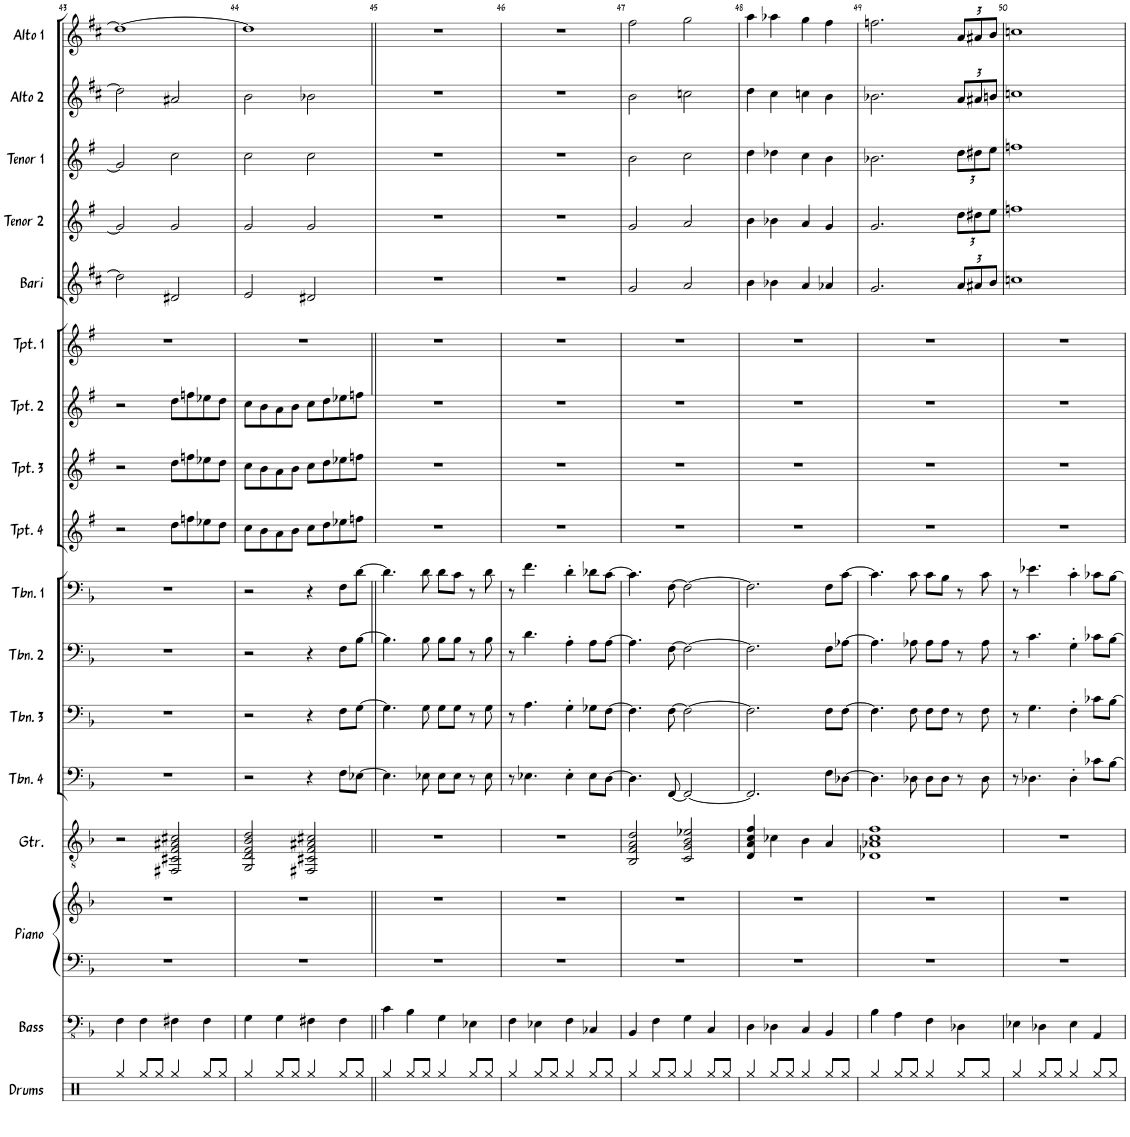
**kern	**kern	**kern	**kern	**kern	**kern	**kern	**kern	**kern	**kern	**kern	**kern	**kern	**kern	**kern	**kern	**kern	**kern
*part17	*part16	*part15	*part15	*part14	*part13	*part12	*part11	*part10	*part9	*part8	*part7	*part6	*part5	*part4	*part3	*part2	*part1
*staff18	*staff17	*staff16	*staff15	*staff14	*staff13	*staff12	*staff11	*staff10	*staff9	*staff8	*staff7	*staff6	*staff5	*staff4	*staff3	*staff2	*staff1
*I"Drums	*I"Bass	*I"Piano	*	*I"Guitar	*I"Trombone 4	*I"Trombone 3	*I"Trombone 2	*I"Trombone 1	*I"Trumpet 4	*I"Trumpet 3	*I"Trumpet 2	*I"Trumpet 1	*I"Baritone Sax	*I"Tenor Sax 2	*I"Tenor Sax 1	*I"Alto Sax 2	*I"Alto Sax 1
*I'Drums	*I'Bass	*I'Piano	*	*I'Gtr.	*I'Tbn. 4	*I'Tbn. 3	*I'Tbn. 2	*I'Tbn. 1	*I'Tpt. 4	*I'Tpt. 3	*I'Tpt. 2	*I'Tpt. 1	*I'Bari	*I'Tenor 2	*I'Tenor 1	*I'Alto 2	*I'Alto 1
!!LO:PB:g=z
*clefX	*clefFv4	*clefF4	*clefG2	*clefGv2	*clefF4	*clefF4	*clefF4	*clefF4	*clefG2	*clefG2	*clefG2	*clefG2	*clefG2	*clefG2	*clefG2	*clefG2	*clefG2
*	*	*	*	*	*	*	*	*	*Trd1c2	*Trd1c2	*Trd1c2	*Trd1c2	*Trd12c21	*Trd8c14	*Trd8c14	*Trd5c9	*Trd5c9
*k[]	*k[b-]	*k[b-]	*k[b-]	*k[b-]	*k[b-]	*k[b-]	*k[b-]	*k[b-]	*k[f#]	*k[f#]	*k[f#]	*k[f#]	*k[f#c#]	*k[f#]	*k[f#]	*k[f#c#]	*k[f#c#]
*M4/4	*M4/4	*M4/4	*M4/4	*M4/4	*M4/4	*M4/4	*M4/4	*M4/4	*M4/4	*M4/4	*M4/4	*M4/4	*M4/4	*M4/4	*M4/4	*M4/4	*M4/4
=43	=43	=43	=43	=43	=43	=43	=43	=43	=43	=43	=43	=43	=43	=43	=43	=43	=43
4Rgg/	4FF\	1r	1r	2r	1r	1r	1r	1r	2r	2r	2r	1r	2dd\]	2g/]	2g/]	2dd\]	1dd_
8Rgg/L	4FF\	.	.	.	.	.	.	.	.	.	.	.	.	.	.	.	.
8Rgg/J	.	.	.	.	.	.	.	.	.	.	.	.	.	.	.	.	.
4Rgg/	4FF#X\	.	.	2FF#X/ 2C#X/ 2F/ 2A#X/ 2c#X/	.	.	.	.	8dd\L	8dd\L	8dd\L	.	2d#X/	2g/	2cc\	2a#X/	.
.	.	.	.	.	.	.	.	.	8ffn\	8ffn\	8ffn\	.	.	.	.	.	.
8Rgg/L	4FF#\	.	.	.	.	.	.	.	8ee-X\	8ee-X\	8ee-X\	.	.	.	.	.	.
8Rgg/J	.	.	.	.	.	.	.	.	8dd\J	8dd\J	8dd\J	.	.	.	.	.	.
=44	=44	=44	=44	=44	=44	=44	=44	=44	=44	=44	=44	=44	=44	=44	=44	=44	=44
4Rgg/	4GG\	1r	1r	2GG/ 2D/ 2F/ 2B-/ 2d/	2r	2r	2r	2r	8cc\L	8cc\L	8cc\L	1r	2e/	2g/	2cc\	2b\	1dd]
.	.	.	.	.	.	.	.	.	8b\	8b\	8b\	.	.	.	.	.	.
8Rgg/L	4GG\	.	.	.	.	.	.	.	8a\	8a\	8a\	.	.	.	.	.	.
8Rgg/J	.	.	.	.	.	.	.	.	8b\J	8b\J	8b\J	.	.	.	.	.	.
4Rgg/	4FF#X\	.	.	2FF#X/ 2C#X/ 2F/ 2A#X/ 2c#X/	4r	4r	4r	4r	8cc\L	8cc\L	8cc\L	.	2d#X/	2g/	2cc\	2b-X\	.
.	.	.	.	.	.	.	.	.	8dd\	8dd\	8dd\	.	.	.	.	.	.
8Rgg/L	4FF#\	.	.	.	8F\L	8F\L	8F\L	8F\L	8ee-X\	8ee-X\	8ee-X\	.	.	.	.	.	.
8Rgg/J	.	.	.	.	[8E-X\J	[8G\J	[8B-\J	[8d\J	8ffn\J	8ffn\J	8ffn\J	.	.	.	.	.	.
=45||	=45||	=45||	=45||	=45||	=45||	=45||	=45||	=45||	=45||	=45||	=45||	=45||	=45||	=45||	=45||	=45||	=45||
4Rgg/	4C\	1r	1r	1r	4.E-\]	4.G\]	4.B-\]	4.d\]	1r	1r	1r	1r	1r	1r	1r	1r	1r
8Rgg/L	4BB-\	.	.	.	.	.	.	.	.	.	.	.	.	.	.	.	.
8Rgg/J	.	.	.	.	8E-X\	8G\	8B-\	8d\	.	.	.	.	.	.	.	.	.
4Rgg/	4GG\	.	.	.	8E-\L	8G\L	8B-\L	8d\L	.	.	.	.	.	.	.	.	.
.	.	.	.	.	8E-\J	8G\J	8B-\J	8c\J	.	.	.	.	.	.	.	.	.
8Rgg/L	4EE-X\	.	.	.	8r	8r	8r	8r	.	.	.	.	.	.	.	.	.
8Rgg/J	.	.	.	.	8E-\	8G\	8B-\	8d\	.	.	.	.	.	.	.	.	.
=46	=46	=46	=46	=46	=46	=46	=46	=46	=46	=46	=46	=46	=46	=46	=46	=46	=46
4Rgg/	4FF\	1r	1r	1r	8r	8r	8r	8r	1r	1r	1r	1r	1r	1r	1r	1r	1r
.	.	.	.	.	4.E-X\	4.A\	4.d\	4.f\	.	.	.	.	.	.	.	.	.
8Rgg/L	4EE-X\	.	.	.	.	.	.	.	.	.	.	.	.	.	.	.	.
8Rgg/J	.	.	.	.	.	.	.	.	.	.	.	.	.	.	.	.	.
4Rgg/	4FF\	.	.	.	4E-'\	4G'\	4A'\	4d'\	.	.	.	.	.	.	.	.	.
8Rgg/L	4CC-X/	.	.	.	8E-\L	8G-X\L	8A\L	8d-X\L	.	.	.	.	.	.	.	.	.
8Rgg/J	.	.	.	.	[8D\J	[8F\J	[8A\J	[8c\J	.	.	.	.	.	.	.	.	.
=47	=47	=47	=47	=47	=47	=47	=47	=47	=47	=47	=47	=47	=47	=47	=47	=47	=47
4Rgg/	4BBB-/	1r	1r	2BB-/ 2F/ 2A/ 2d/	4.D\]	4.F\]	4.A\]	4.c\]	1r	1r	1r	1r	2g/	2g/	2b\	2b\	2ff#\
8Rgg/L	4FF\	.	.	.	.	.	.	.	.	.	.	.	.	.	.	.	.
8Rgg/J	.	.	.	.	[8FF/	[8F\	[8F\	[8F\	.	.	.	.	.	.	.	.	.
4Rgg/	4GG\	.	.	2C/ 2G/ 2B-/ 2e-X/	2FF/_	2F\_	2F\_	2F\_	.	.	.	.	2a/	2a/	2cc\	2ccn\	2gg\
8Rgg/L	4CC/	.	.	.	.	.	.	.	.	.	.	.	.	.	.	.	.
8Rgg/J	.	.	.	.	.	.	.	.	.	.	.	.	.	.	.	.	.
=48	=48	=48	=48	=48	=48	=48	=48	=48	=48	=48	=48	=48	=48	=48	=48	=48	=48
4Rgg/	4DD\	1r	1r	4D/ 4A/ 4c/ 4f/	2.FF/]	2.F\]	2.F\]	2.F\]	1r	1r	1r	1r	4b\	4b\	4dd\	4dd\	4aa\
8Rgg/L	4DD-X\	.	.	4c-X\	.	.	.	.	.	.	.	.	4b-X\	4b-X\	4dd-X\	4cc#\	4aa-X\
8Rgg/J	.	.	.	.	.	.	.	.	.	.	.	.	.	.	.	.	.
4Rgg/	4CC/	.	.	4B-\	.	.	.	.	.	.	.	.	4a/	4a/	4cc\	4ccn\	4gg\
8Rgg/L	4BBB-/	.	.	4A/	8F\L	8F\L	8F\L	8F\L	.	.	.	.	4a-X/	4g/	4b\	4b\	4ff#\
8Rgg/J	.	.	.	.	[8D-X\J	[8F\J	[8A-X\J	[8c\J	.	.	.	.	.	.	.	.	.
=49	=49	=49	=49	=49	=49	=49	=49	=49	=49	=49	=49	=49	=49	=49	=49	=49	=49
4Rgg/	4BB-\	1r	1r	1D-X 1A-X 1c 1f	4.D-\]	4.F\]	4.A-\]	4.c\]	1r	1r	1r	1r	2.g/	2.g/	2.b-X\	2.b-X\	2.ffn\
8Rgg/L	4AA\	.	.	.	.	.	.	.	.	.	.	.	.	.	.	.	.
8Rgg/J	.	.	.	.	8D-X\	8F\	8A-X\	8c\	.	.	.	.	.	.	.	.	.
4Rgg/	4FF\	.	.	.	8D-\L	8F\L	8A-\L	8c\L	.	.	.	.	.	.	.	.	.
.	.	.	.	.	8D-\J	8F\J	8A-\J	8B-\J	.	.	.	.	.	.	.	.	.
*	*	*	*	*	*	*	*	*	*	*	*	*	*Xbrackettup	*Xbrackettup	*Xbrackettup	*Xbrackettup	*Xbrackettup
8Rgg/L	4DD-X\	.	.	.	8r	8r	8r	8r	.	.	.	.	12a/L	12dd\L	12dd\L	12a/L	12a/L
.	.	.	.	.	.	.	.	.	.	.	.	.	12a#X/	12dd#X\	12dd#X\	12a#X/	12a#X/
8Rgg/J	.	.	.	.	8D-\	8F\	8A-\	8c\	.	.	.	.	.	.	.	.	.
.	.	.	.	.	.	.	.	.	.	.	.	.	12b/J	12ee\J	12ee\J	12bn/J	12b/J
=50	=50	=50	=50	=50	=50	=50	=50	=50	=50	=50	=50	=50	=50	=50	=50	=50	=50
4Rgg/	4EE-X\	1r	1r	1r	8r	8r	8r	8r	1r	1r	1r	1r	1ccn	1ffn	1ffn	1ccn	1ccn
.	.	.	.	.	4.D-X\	4.G\	4.c\	4.e-X\	.	.	.	.	.	.	.	.	.
8Rgg/L	4DD-X\	.	.	.	.	.	.	.	.	.	.	.	.	.	.	.	.
8Rgg/J	.	.	.	.	.	.	.	.	.	.	.	.	.	.	.	.	.
4Rgg/	4EE-\	.	.	.	4D-'\	4F'\	4G'\	4c'\	.	.	.	.	.	.	.	.	.
8Rgg/L	4AAA/	.	.	.	8c-X\L	8c-X\L	8c-X\L	8c-X\L	.	.	.	.	.	.	.	.	.
8Rgg/J	.	.	.	.	[8B-\J	[8B-\J	[8B-\J	[8B-\J	.	.	.	.	.	.	.	.	.
=	=	=	=	=	=	=	=	=	=	=	=	=	=	=	=	=	=
*-	*-	*-	*-	*-	*-	*-	*-	*-	*-	*-	*-	*-	*-	*-	*-	*-	*-
